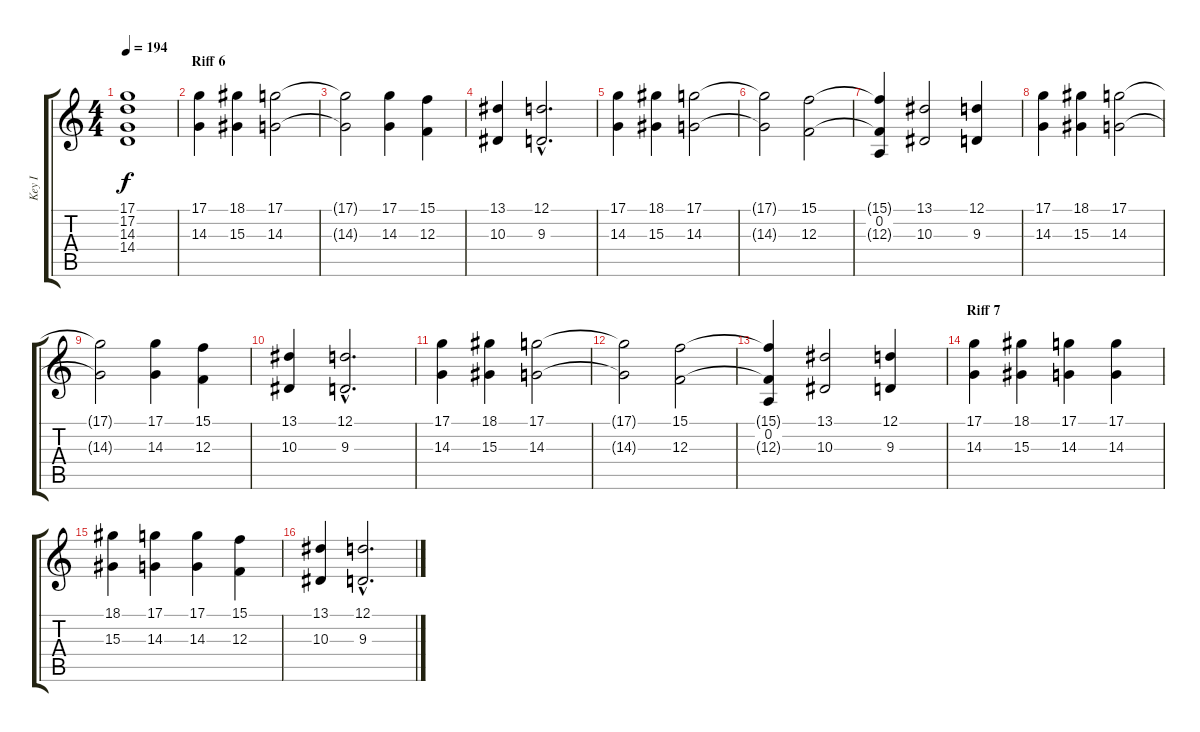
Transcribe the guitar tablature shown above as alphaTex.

\track ("Key I" "Key I") {instrument stringensemble1}
\staff {score tabs}
\tuning (D4 A3 F3 C3 G2 D2) {hide}
\ts (4 4)
\tempo 194
\clef g2
\ks c
(17.1 17.2 14.3 14.4).1{dy f} |
\section ("" "Riff 6")
(17.1 14.3).4{volume 8} (18.1 15.3).4 (17.1 14.3).2 |
(17.1{t} 14.3{t}).2 (17.1 14.3).4 (15.1 12.3).4 |
(13.1 10.3).4 (12.1{hac} 9.3{hac}).2{d} |
(17.1 14.3).4 (18.1 15.3).4 (17.1 14.3).2 |
(17.1{t} 14.3{t}).2 (15.1 12.3).2 |
(15.1{t} 0.2 12.3{t}).4 (13.1 10.3).2 (12.1 9.3).4 |
(17.1 14.3).4 (18.1 15.3).4 (17.1 14.3).2 |
(17.1{t} 14.3{t}).2 (17.1 14.3).4 (15.1 12.3).4 |
(13.1 10.3).4 (12.1{hac} 9.3{hac}).2{d} |
(17.1 14.3).4 (18.1 15.3).4 (17.1 14.3).2 |
(17.1{t} 14.3{t}).2 (15.1 12.3).2 |
(15.1{t} 0.2 12.3{t}).4 (13.1 10.3).2 (12.1 9.3).4 |
\section ("" "Riff 7")
(17.1 14.3).4 (18.1 15.3).4 (17.1 14.3).4 (17.1 14.3).4 |
(18.1 15.3).4 (17.1 14.3).4 (17.1 14.3).4 (15.1 12.3).4 |
(13.1 10.3).4 (12.1{hac} 9.3{hac}).2{d}
